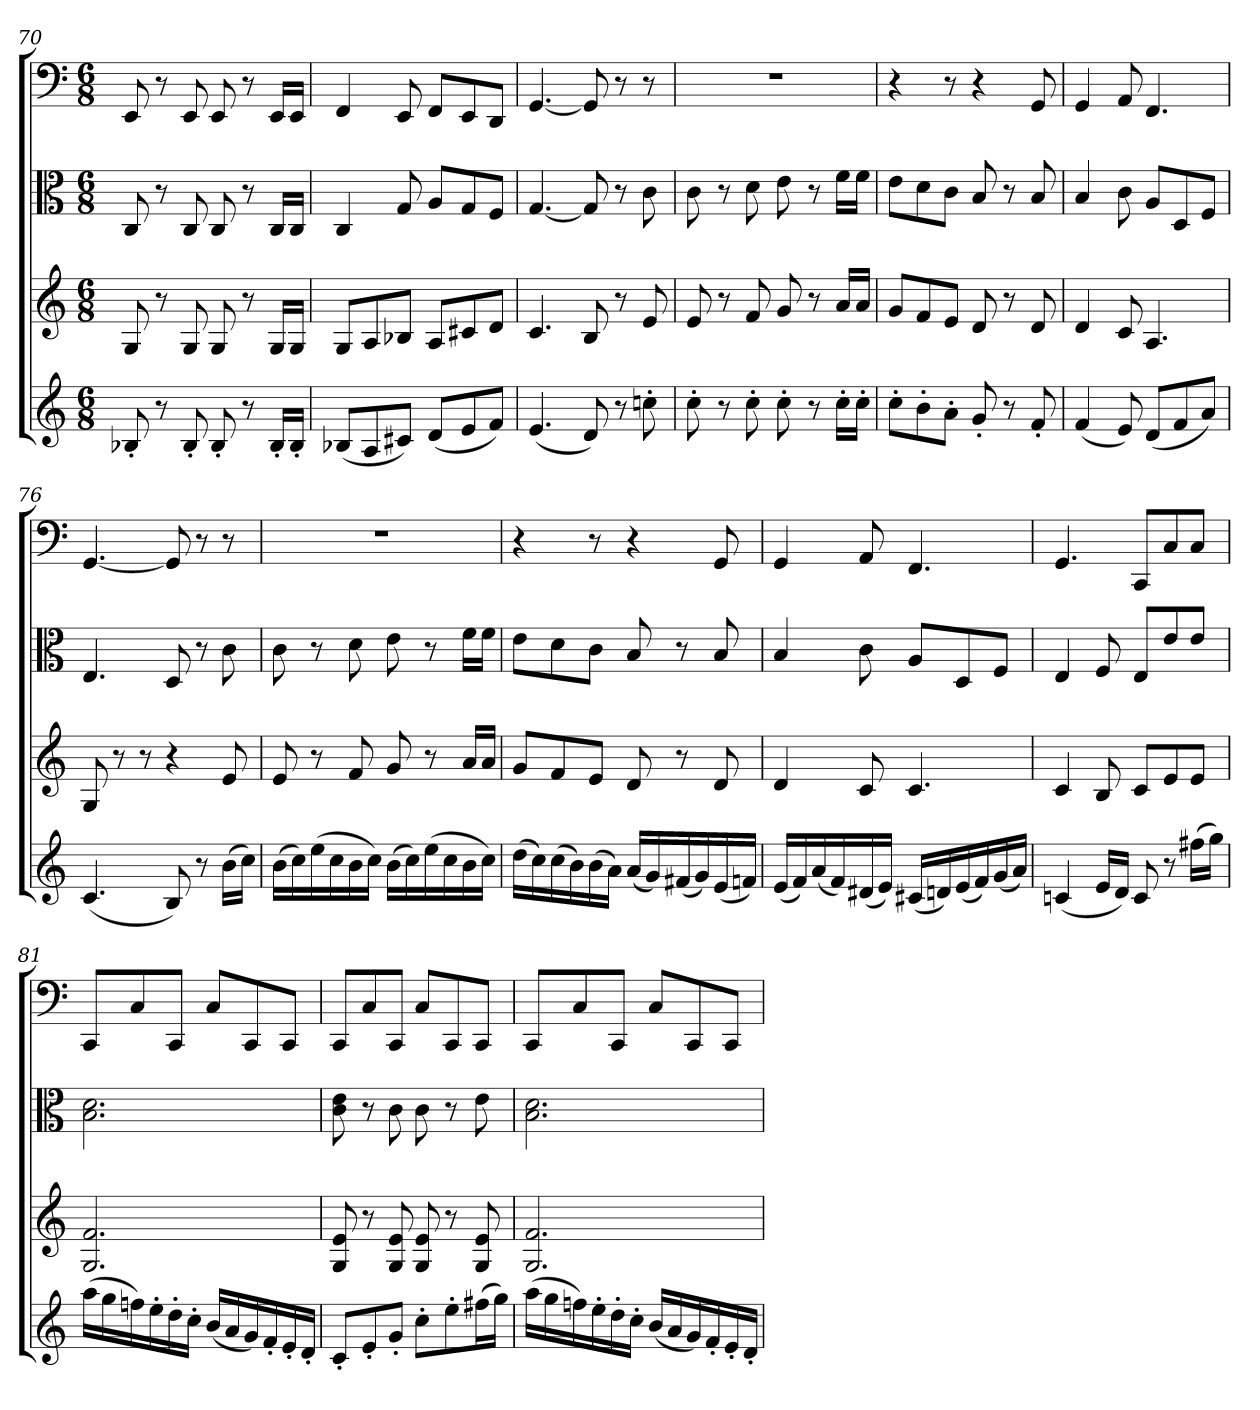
**kern	**kern	**kern	**kern
*part4	*part3	*part2	*part1
*staff4	*staff3	*staff2	*staff1
*clefG2	*clefG2	*clefC3	*clefF4
*k[]	*k[]	*k[]	*k[]
*C:	*C:	*C:	*C:
*M6/8	*M6/8	*M6/8	*M6/8
=70	=70	=70	=70
8B-X'	8G	8C	8EE
8r	8r	8r	8r
8B-'	8G	8C	8EE
8B-'	8G	8C	8EE
8r	8r	8r	8r
16B-'/LL	16G/LL	16C/LL	16EE/LL
16B-'/JJ	16G/JJ	16C/JJ	16EE/JJ
=71	=71	=71	=71
(8B-X/L	8G/L	4C	4FF
8A/	8A/	.	.
8c#X/J)	8B-X/J	8G	8EE
(8d/L	8A/L	8A/L	8FF/L
8e/	8c#X/	8G/	8EE/
8f/J)	8d/J	8F/J	8DD/J
=72	=72	=72	=72
(4.e	4.c	[4.G	[4.GG
8d)	8B	8G]	8GG]
8r	8r	8r	8r
8ccn'	8e	8c	8r
=73	=73	=73	=73
8cc'	8e	8c	2.r
8r	8r	8r	.
8cc'	8f	8d	.
8cc'	8g	8e	.
8r	8r	8r	.
16cc'\LL	16a/LL	16f\LL	.
16cc'\JJ	16a/JJ	16f\JJ	.
=74	=74	=74	=74
8cc'\L	8g/L	8e\L	4r
8b'\	8f/	8d\	.
8a'\J	8e/J	8c\J	8r
8g'	8d	8B	4r
8r	8r	8r	.
8f'	8d	8B	8GG
=75	=75	=75	=75
(4f	4d	4B	4GG
8e)	8c	8c	8AA
(8d/L	4.A	8A/L	4.FF
8f/	.	8D/	.
8a/J)	.	8F/J	.
=76	=76	=76	=76
(4.c	8G	4.E	[4.GG
.	8r	.	.
.	8r	.	.
8B)	4r	8D	8GG]
8r	.	8r	8r
(16b\LL	8e	8c	8r
16cc\JJ)	.	.	.
=77	=77	=77	=77
(16b\LL	8e	8c	2.r
16cc\)	.	.	.
(16ee\	8r	8r	.
16cc\	.	.	.
16b\	8f	8d	.
16cc\JJ)	.	.	.
(16b\LL	8g	8e	.
16cc\)	.	.	.
(16ee\	8r	8r	.
16cc\	.	.	.
16b\	16a/LL	16f\LL	.
16cc\JJ)	16a/JJ	16f\JJ	.
=78	=78	=78	=78
(16dd\LL	8g/L	8e\L	4r
16cc\)	.	.	.
(16cc\	8f/	8d\	.
16b\)	.	.	.
(16b\	8e/J	8c\J	8r
16a\JJ)	.	.	.
(16a/LL	8d	8B	4r
16g/)	.	.	.
(16f#X/	8r	8r	.
16g/)	.	.	.
(16e/	8d	8B	8GG
16fn/JJ)	.	.	.
=79	=79	=79	=79
(16e/LL	4d	4B	4GG
16f/)	.	.	.
(16a/	.	.	.
16f/)	.	.	.
(16d#X/	8c	8c	8AA
16e/JJ)	.	.	.
(16c#X/LL	4.c	8A/L	4.FF
16dn/)	.	.	.
(16e/	.	8D/	.
16f/)	.	.	.
(16g/	.	8F/J	.
16a/JJ)	.	.	.
=80	=80	=80	=80
(4cn	4c	4E	4.GG
16e/LL	8B	8F	.
16d/JJ)	.	.	.
8c	8c/L	8E/L	8CC/L
8r	8e/	8e/	8C/
(16ff#X\LL	8e/J	8e/J	8C/J
16gg\JJ)	.	.	.
=81	=81	=81	=81
(16aa\LL	2.G 2.f	2.B 2.d	8CC/L
16gg\	.	.	.
16ffn\)	.	.	8C/
16ee'\	.	.	.
16dd'\	.	.	8CC/J
16cc'\JJ	.	.	.
(16b/LL	.	.	8C/L
16a/	.	.	.
16g/)	.	.	8CC/
16f'/	.	.	.
16e'/	.	.	8CC/J
16d'/JJ	.	.	.
=82	=82	=82	=82
8c'/L	8G 8e	8c 8e	8CC/L
8e'/	8r	8r	8C/
8g'/J	8G 8e	8c	8CC/J
8cc'\L	8G 8e	8c	8C/L
8ee'\	8r	8r	8CC/
(16ff#X\L	8G 8e	8e	8CC/J
16gg\JJ)	.	.	.
=83	=83	=83	=83
(16aa\LL	2.G 2.f	2.B 2.d	8CC/L
16gg\	.	.	.
16ffn\)	.	.	8C/
16ee'\	.	.	.
16dd'\	.	.	8CC/J
16cc'\JJ	.	.	.
(16b/LL	.	.	8C/L
16a/	.	.	.
16g/)	.	.	8CC/
16f'/	.	.	.
16e'/	.	.	8CC/J
16d'/JJ	.	.	.
=	=	=	=
*-	*-	*-	*-
